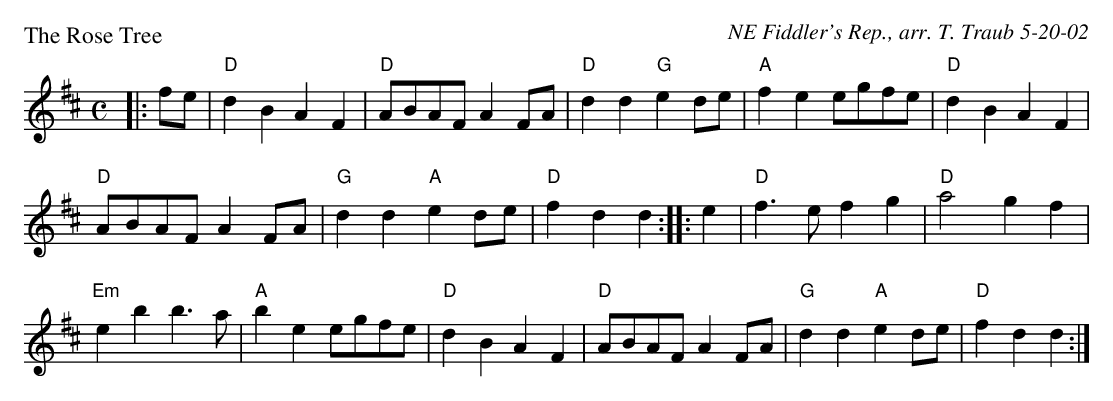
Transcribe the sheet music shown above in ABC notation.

X:1
P: The Rose Tree
C: NE Fiddler's Rep., arr. T. Traub 5-20-02
M: C
L: 1/4
K: D
|: f/e/|"D"d B A F| "D"A/B/A/F/ A F/A/|"D"d d "G"e d/e/|"A"f e e/g/f/e/|"D"d B A F|
"D"A/B/A/F/ A F/A/|"G"d d "A"e d/e/|"D"f d d :||: e |"D"f>e f g |"D"a2 g f|
"Em"e b b>a|"A"b e e/g/f/e/|"D"d B A F| "D"A/B/A/F/ A F/A/|"G"d d "A"e d/e/|"D"f d d :|
